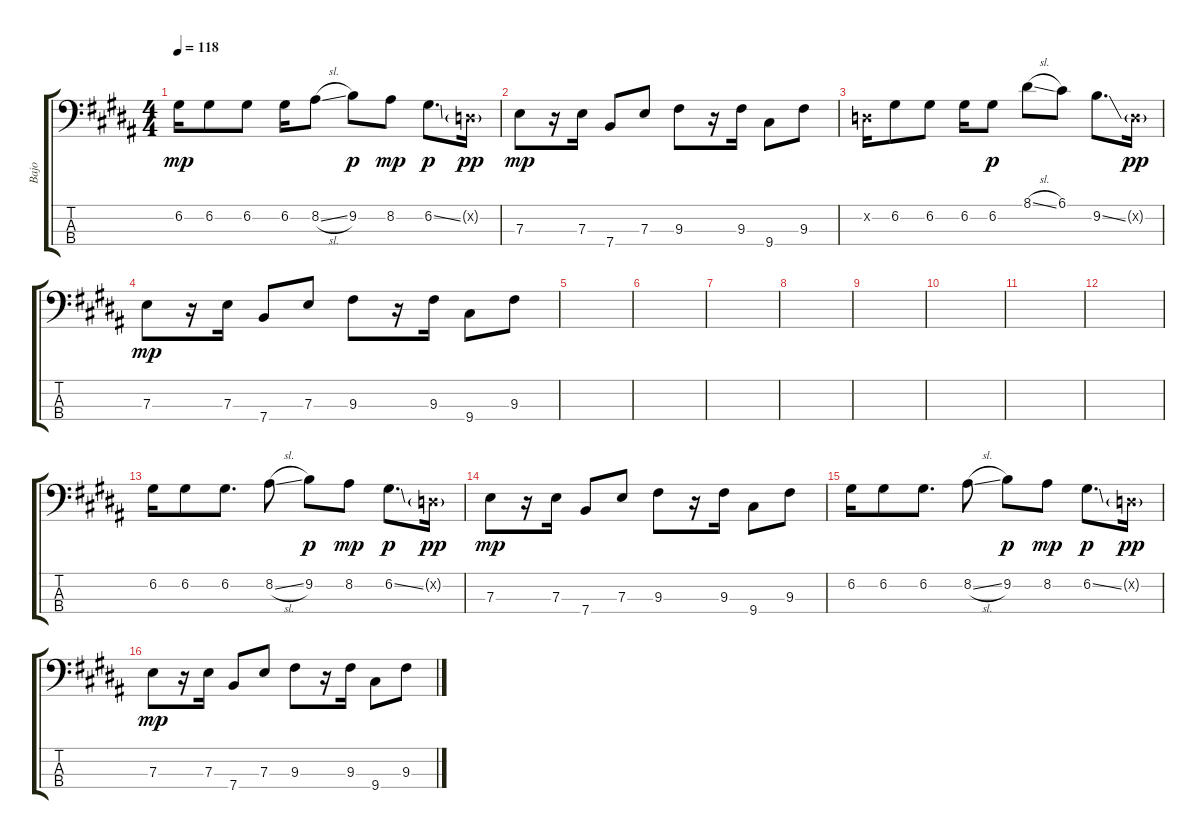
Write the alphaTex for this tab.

\track ("Bajo" "Bajo") {instrument electricbassfinger}
\staff {score tabs}
\tuning (G2 D2 A1 E1) {hide}
\ts (4 4)
\tempo 118
\clef f4
\ks b
6.2.16{dy mp} 6.2.8 6.2.8 6.2.16 8.2{sl}.8 9.2.8{dy p} 8.2.8{dy mp} 6.2{ss}.8{d dy p} 0.2{g x}.16{dy pp} |
7.3.8{dy mp instrument synthbass2} r.16 7.3.16 7.4.8 7.3.8 9.3.8 r.16 9.3.16 9.4.8 9.3.8 |
0.2{x}.16{instrument electricbassfinger} 6.2.8 6.2.8 6.2.16 6.2.8{dy p} 8.1{sl}.8 6.1.8 9.2{ss}.8{d} 0.2{g x}.16{dy pp} |
7.3.8{dy mp instrument synthbass2} r.16 7.3.16 7.4.8 7.3.8 9.3.8 r.16 9.3.16 9.4.8 9.3.8 |
|
|
|
|
|
|
|
|
6.2.16{instrument electricbassfinger} 6.2.8 6.2.8{d} 8.2{sl}.8 9.2.8{dy p} 8.2.8{dy mp} 6.2{ss}.8{d dy p} 0.2{g x}.16{dy pp} |
7.3.8{dy mp instrument synthbass2} r.16 7.3.16 7.4.8 7.3.8 9.3.8 r.16 9.3.16 9.4.8 9.3.8 |
6.2.16{instrument electricbassfinger} 6.2.8 6.2.8{d} 8.2{sl}.8 9.2.8{dy p} 8.2.8{dy mp} 6.2{ss}.8{d dy p} 0.2{g x}.16{dy pp} |
7.3.8{dy mp instrument synthbass2} r.16 7.3.16 7.4.8 7.3.8 9.3.8 r.16 9.3.16 9.4.8 9.3.8
